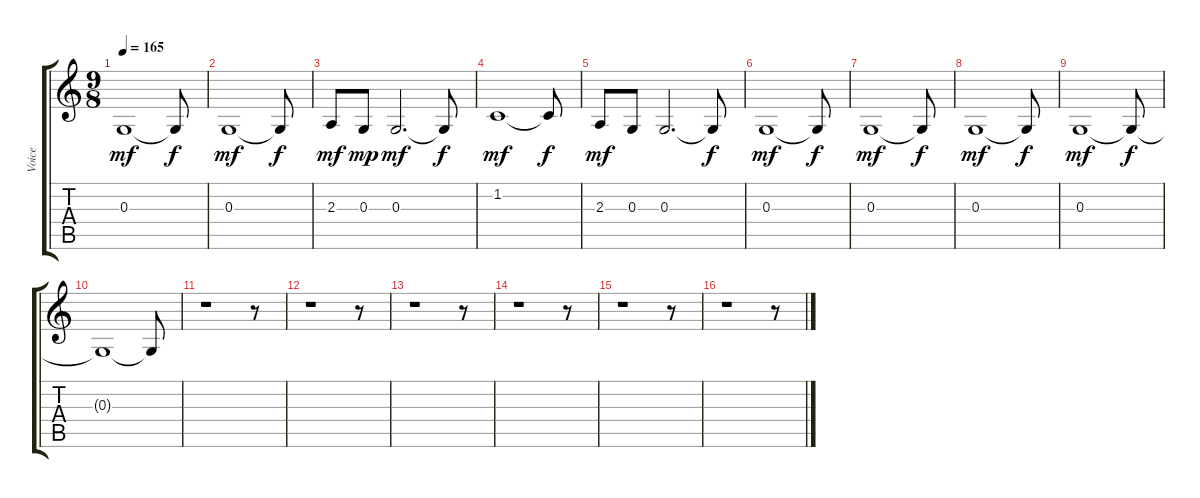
\track ("Voice" "Voice") {instrument voiceoohs}
\staff {score tabs}
\tuning (E4 B3 G3 D3 A2 E2) {hide}
\ts (9 8)
\tempo 165
\clef g2
\ks c
0.3.1{dy mf} 0.3{t}.8{dy f} |
0.3.1{dy mf} 0.3{t}.8{dy f} |
2.3.8{dy mf} 0.3.8{dy mp} 0.3.2{d dy mf} 0.3{t}.8{dy f} |
1.2.1{dy mf} 1.2{t}.8{dy f} |
2.3.8{dy mf} 0.3.8 0.3.2{d} 0.3{t}.8{dy f} |
0.3.1{dy mf} 0.3{t}.8{dy f} |
0.3.1{dy mf} 0.3{t}.8{dy f} |
0.3.1{dy mf} 0.3{t}.8{dy f} |
0.3.1{dy mf} 0.3{t}.8{dy f} |
0.3{t}.1 0.3{t}.8 |
r.1 r.8 |
r.1 r.8 |
r.1 r.8 |
r.1 r.8 |
r.1 r.8 |
r.1 r.8
